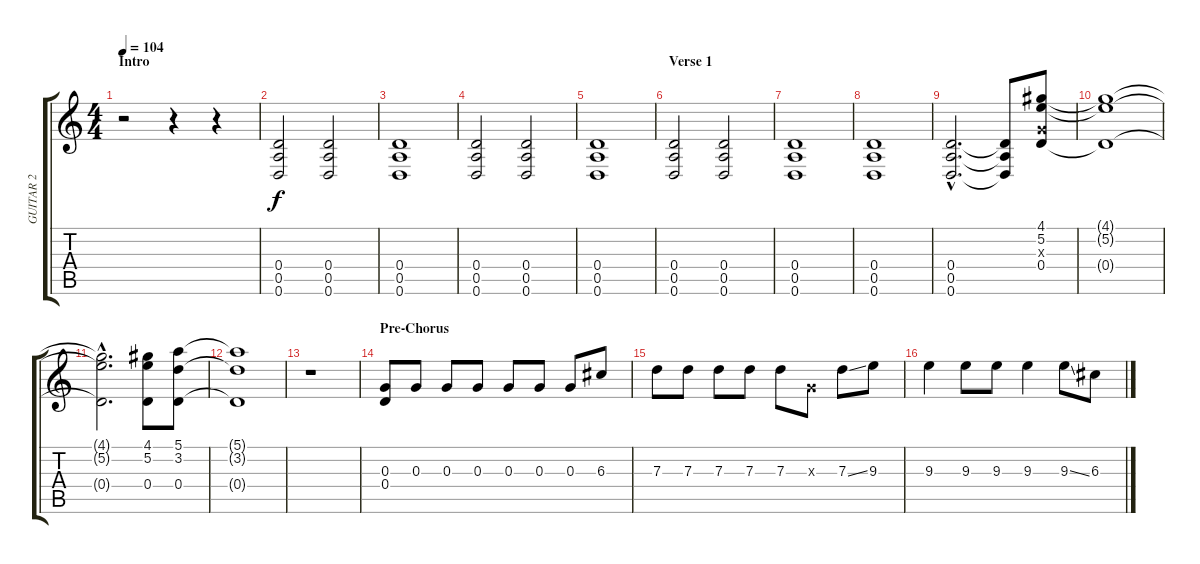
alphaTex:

\track ("GUITAR 2" "GUITAR 2") {instrument distortionguitar}
\staff {score tabs}
\tuning (E4 B3 G3 D3 A2 D2) {hide}
\ts (4 4)
\section ("" "Intro")
\tempo 104
\clef g2
\ks c
r.2{dy f instrument distortionguitar} r.4 r.4 |
(0.4 0.5 0.6).2 (0.4 0.5 0.6).2 |
(0.4 0.5 0.6).1 |
(0.4 0.5 0.6).2 (0.4 0.5 0.6).2 |
(0.4 0.5 0.6).1 |
\section ("" "Verse 1")
(0.4 0.5 0.6).2 (0.4 0.5 0.6).2 |
(0.4 0.5 0.6).1 |
(0.4 0.5 0.6).1 |
(0.4{hac} 0.5{hac} 0.6{hac}).2{d} (0.4{t} 0.5{t} 0.6{t}).8 (4.1 5.2 0.3{x} 0.4).8 |
(4.1{t} 5.2{t} 0.4{t}).1 |
(4.1{hac t} 5.2{hac t} 0.4{hac t}).2{d} (4.1 5.2 0.4).8 (5.1 3.2 0.4).8 |
(5.1{t} 3.2{t} 0.4{t}).1 |
r.1 |
\section ("" "Pre-Chorus")
(0.3 0.4).8 0.3.8 0.3.8 0.3.8 0.3.8 0.3.8 0.3.8 6.3.8 |
7.3.8 7.3.8 7.3.8 7.3.8 7.3.8 0.3{x}.8 7.3{ss}.8 9.3.8 |
9.3.4 9.3.8 9.3.8 9.3.4 9.3{ss}.8 6.3.8
